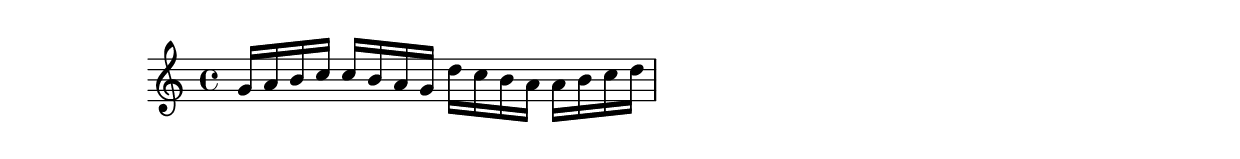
\version "1.7.18"
\header { texidoc = "@cindex Beam Damp
Beams are less steep than the notes they encompass. " }

\score{
	\notes\relative c''{
%		\stemUp
%		 a16-[ b b c]
%		 c-[ b b a]
%		\stemDown
%		 c-[ b b a]
%		 a-[ b b c]
		\stemUp
		 g16-[ a b c]
		 c-[ b a g]
		\stemDown
		 d'-[ c b a]
		 a-[ b c d]
	}
	\paper{
		raggedright = ##t
	}
}


